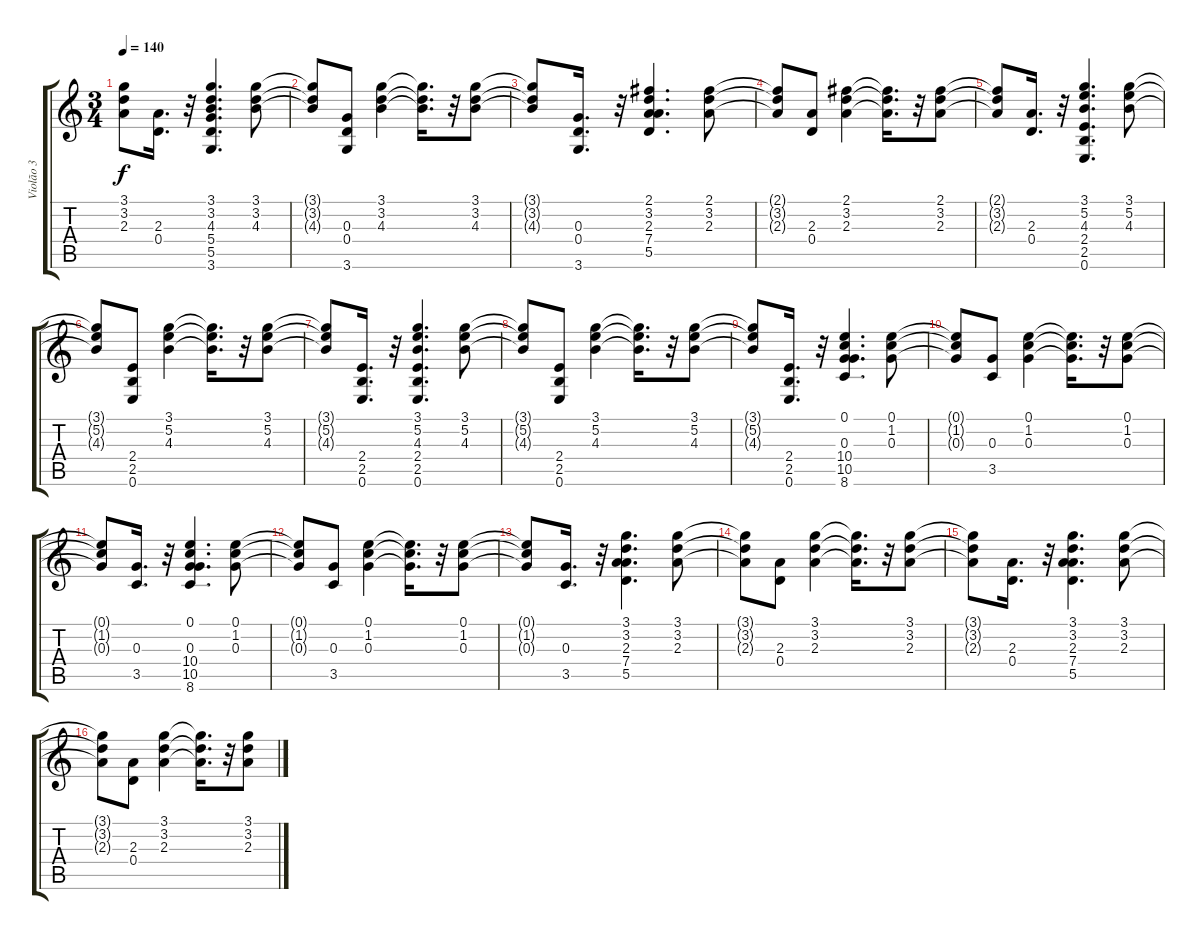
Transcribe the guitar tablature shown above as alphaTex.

\track ("Violão 3" "Violão 3") {instrument acousticguitarnylon}
\staff {score tabs}
\tuning (E4 B3 G3 D3 A2 E2) {hide}
\ts (3 4)
\tempo 140
\clef g2
\ks c
(3.1{t} 3.2{t} 2.3{t}).8{dy f} (2.3 0.4).16{d} r.32 (3.1 3.2 4.3 5.4 5.5 3.6).4{d} (3.1 3.2 4.3).8 |
(3.1{t} 3.2{t} 4.3{t}).8 (0.3 0.4 3.6).8 (3.1 3.2 4.3).4 (3.1{t} 3.2{t} 4.3{t}).16{d} r.32 (3.1 3.2 4.3).8 |
(3.1{t} 3.2{t} 4.3{t}).8 (0.3 0.4 3.6).16{d} r.32 (2.1 3.2 2.3 7.4 5.5).4{d} (2.1 3.2 2.3).8 |
(2.1{t} 3.2{t} 2.3{t}).8 (2.3 0.4).8 (2.1 3.2 2.3).4 (2.1{t} 3.2{t} 2.3{t}).16{d} r.32 (2.1 3.2 2.3).8 |
(2.1{t} 3.2{t} 2.3{t}).8 (2.3 0.4).16{d} r.32 (3.1 5.2 4.3 2.4 2.5 0.6).4{d} (3.1 5.2 4.3).8 |
(3.1{t} 5.2{t} 4.3{t}).8 (2.4 2.5 0.6).8 (3.1 5.2 4.3).4 (3.1{t} 5.2{t} 4.3{t}).16{d} r.32 (3.1 5.2 4.3).8 |
(3.1{t} 5.2{t} 4.3{t}).8 (2.4 2.5 0.6).16{d} r.32 (3.1 5.2 4.3 2.4 2.5 0.6).4{d} (3.1 5.2 4.3).8 |
(3.1{t} 5.2{t} 4.3{t}).8 (2.4 2.5 0.6).8 (3.1 5.2 4.3).4 (3.1{t} 5.2{t} 4.3{t}).16{d} r.32 (3.1 5.2 4.3).8 |
(3.1{t} 5.2{t} 4.3{t}).8 (2.4 2.5 0.6).16{d} r.32 (0.1 0.3 10.4 10.5 8.6).4{d} (0.1 1.2 0.3).8 |
(0.1{t} 1.2{t} 0.3{t}).8 (0.3 3.5).8 (0.1 1.2 0.3).4 (0.1{t} 1.2{t} 0.3{t}).16{d} r.32 (0.1 1.2 0.3).8 |
(0.1{t} 1.2{t} 0.3{t}).8 (0.3 3.5).16{d} r.32 (0.1 0.3 10.4 10.5 8.6).4{d} (0.1 1.2 0.3).8 |
(0.1{t} 1.2{t} 0.3{t}).8 (0.3 3.5).8 (0.1 1.2 0.3).4 (0.1{t} 1.2{t} 0.3{t}).16{d} r.32 (0.1 1.2 0.3).8 |
(0.1{t} 1.2{t} 0.3{t}).8 (0.3 3.5).16{d} r.32 (3.1 3.2 2.3 7.4 5.5).4{d} (3.1 3.2 2.3).8 |
(3.1{t} 3.2{t} 2.3{t}).8 (2.3 0.4).8 (3.1 3.2 2.3).4 (3.1{t} 3.2{t} 2.3{t}).16{d} r.32 (3.1 3.2 2.3).8 |
(3.1{t} 3.2{t} 2.3{t}).8 (2.3 0.4).16{d} r.32 (3.1 3.2 2.3 7.4 5.5).4{d} (3.1 3.2 2.3).8 |
(3.1{t} 3.2{t} 2.3{t}).8 (2.3 0.4).8 (3.1 3.2 2.3).4 (3.1{t} 3.2{t} 2.3{t}).16{d} r.32 (3.1 3.2 2.3).8
